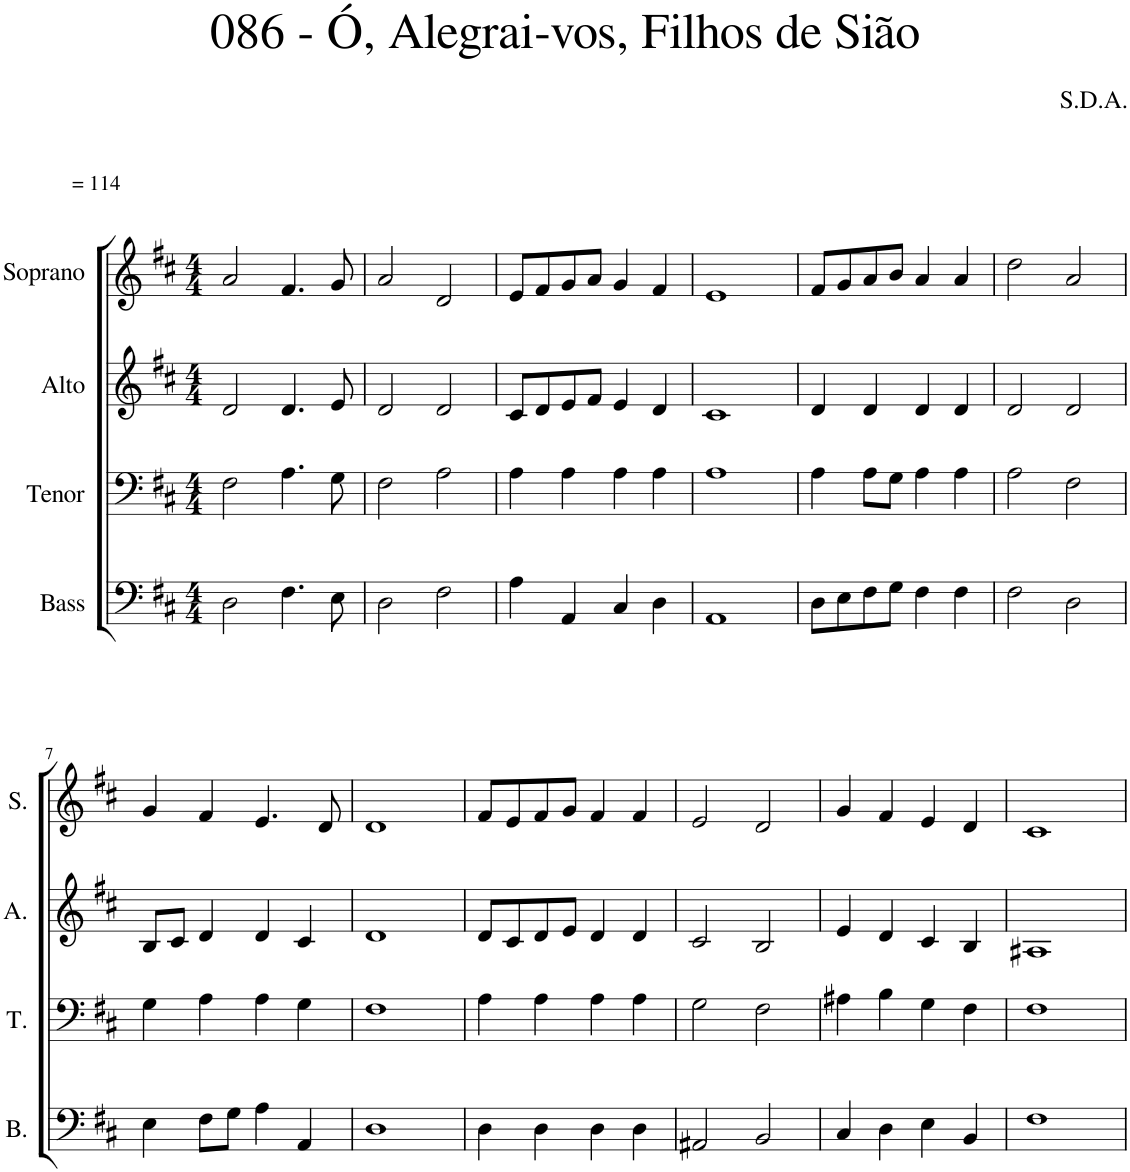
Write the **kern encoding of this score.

**kern	**kern	**kern	**kern
*part4	*part3	*part2	*part1
*staff4	*staff3	*staff2	*staff1
*I"Bass	*I"Tenor	*I"Alto	*I"Soprano
*I'B.	*I'T.	*I'A.	*I'S.
*clefF4	*clefF4	*clefG2	*clefG2
*k[f#c#]	*k[f#c#]	*k[f#c#]	*k[f#c#]
*M4/4	*M4/4	*M4/4	*M4/4
=1	=1	=1	=1
!	!	!	!LO:TX:a:t== 114
2D\	2F#\	2d/	2a/
4.F#\	4.A\	4.d/	4.f#/
8E\	8G\	8e/	8g/
=2	=2	=2	=2
2D\	2F#\	2d/	2a/
2F#\	2A\	2d/	2d/
=3	=3	=3	=3
4A\	4A\	8c#/L	8e/L
.	.	8d/	8f#/
4AA/	4A\	8e/	8g/
.	.	8f#/J	8a/J
4C#/	4A\	4e/	4g/
4D\	4A\	4d/	4f#/
=4	=4	=4	=4
1AA	1A	1c#	1e
=5	=5	=5	=5
8D\L	4A\	4d/	8f#/L
8E\	.	.	8g/
8F#\	8A\L	4d/	8a/
8G\J	8G\J	.	8b/J
4F#\	4A\	4d/	4a/
4F#\	4A\	4d/	4a/
=6	=6	=6	=6
2F#\	2A\	2d/	2dd\
2D\	2F#\	2d/	2a/
!!LO:LB:g=z
=7	=7	=7	=7
4E\	4G\	8B/L	4g/
.	.	8c#/J	.
8F#\L	4A\	4d/	4f#/
8G\J	.	.	.
4A\	4A\	4d/	4.e/
4AA/	4G\	4c#/	.
.	.	.	8d/
=8	=8	=8	=8
1D	1F#	1d	1d
=9	=9	=9	=9
4D\	4A\	8d/L	8f#/L
.	.	8c#/	8e/
4D\	4A\	8d/	8f#/
.	.	8e/J	8g/J
4D\	4A\	4d/	4f#/
4D\	4A\	4d/	4f#/
=10	=10	=10	=10
2AA#X/	2G\	2c#/	2e/
2BB/	2F#\	2B/	2d/
=11	=11	=11	=11
4C#/	4A#X\	4e/	4g/
4D\	4B\	4d/	4f#/
4E\	4G\	4c#/	4e/
4BB/	4F#\	4B/	4d/
=12	=12	=12	=12
1F#	1F#	1A#X	1c#
=	=	=	=
*-	*-	*-	*-
